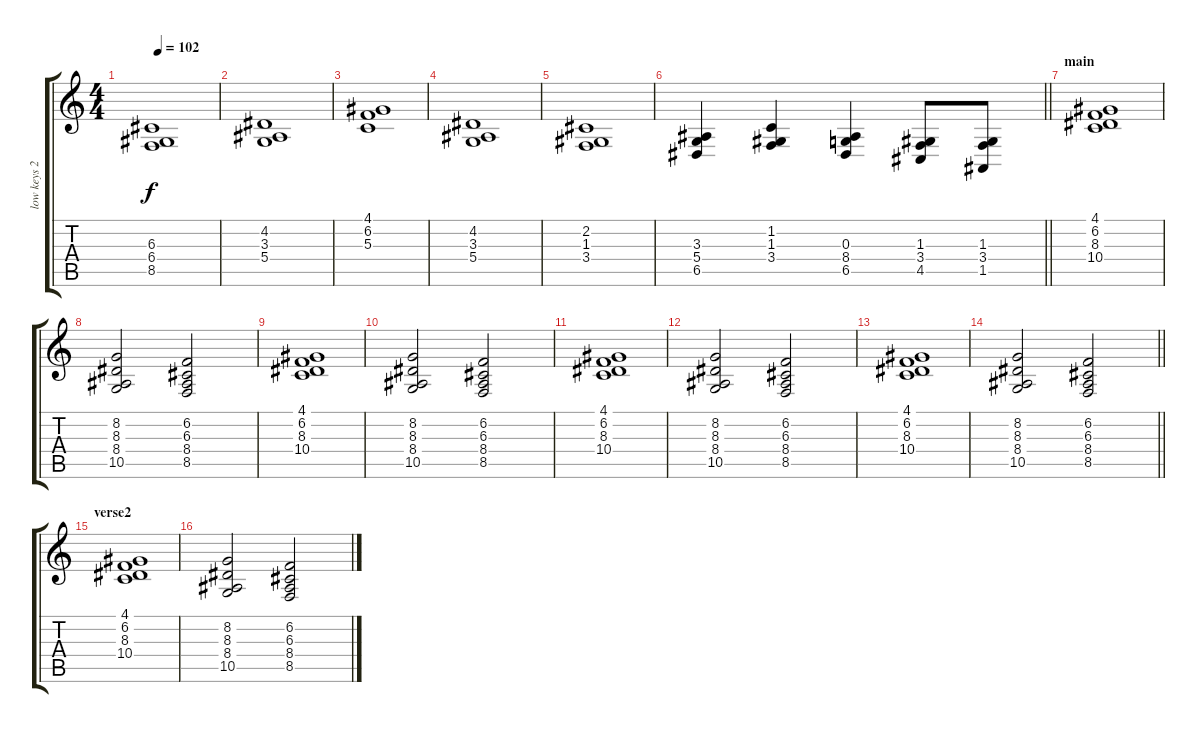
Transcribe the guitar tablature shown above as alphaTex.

\track ("low keys 2" "low keys 2") {instrument recorder}
\staff {score tabs}
\tuning (E4 B3 G3 D3 A2 E2) {hide}
\ts (4 4)
\tempo 102
\clef g2
\ks c
(6.3 6.4 8.5).1{dy f} |
(4.2 3.3 5.4).1 |
(4.1 6.2 5.3).1 |
(4.2 3.3 5.4).1 |
(2.2 1.3 3.4).1 |
\barLineRight lightlight
(3.3 5.4 6.5).4 (1.2 1.3 3.4).4 (0.3 8.4 6.5).4 (1.3 3.4 4.5).8 (1.3 3.4 1.5).8 |
\section ("" "main")
(4.1 6.2 8.3 10.4).1 |
(8.2 8.3 8.4 10.5).2 (6.2 6.3 8.4 8.5).2 |
(4.1 6.2 8.3 10.4).1 |
(8.2 8.3 8.4 10.5).2 (6.2 6.3 8.4 8.5).2 |
(4.1 6.2 8.3 10.4).1 |
(8.2 8.3 8.4 10.5).2 (6.2 6.3 8.4 8.5).2 |
(4.1 6.2 8.3 10.4).1 |
\barLineRight lightlight
(8.2 8.3 8.4 10.5).2 (6.2 6.3 8.4 8.5).2 |
\section ("" "verse2")
(4.1 6.2 8.3 10.4).1{volume 9} |
(8.2 8.3 8.4 10.5).2 (6.2 6.3 8.4 8.5).2
